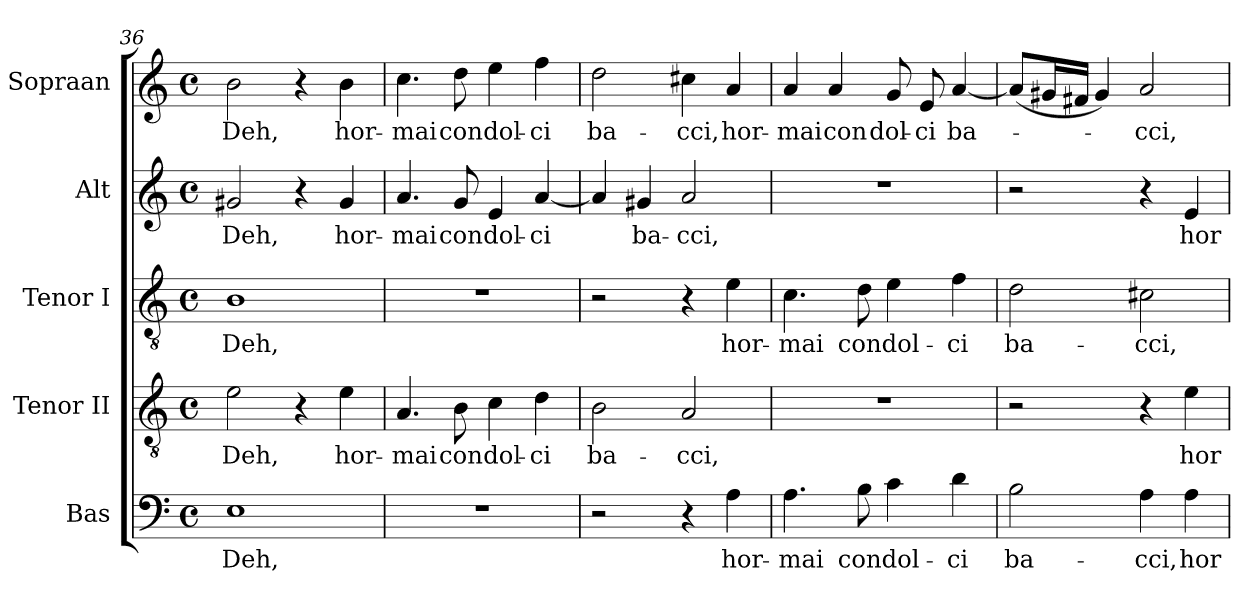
**kern	**text	**kern	**text	**kern	**text	**kern	**text	**kern	**text
*part5	*part5	*part4	*part4	*part3	*part3	*part2	*part2	*part1	*part1
*staff5	*staff5	*staff4	*staff4	*staff3	*staff3	*staff2	*staff2	*staff1	*staff1
*I"Bas	*	*I"Tenor II	*	*I"Tenor I	*	*I"Alt	*	*I"Sopraan	*
*I'B.	*	*I'T II.	*	*I'T I.	*	*I'A.	*	*I'S.	*
*clefF4	*	*clefGv2	*	*clefGv2	*	*clefG2	*	*clefG2	*
*k[]	*	*k[]	*	*k[]	*	*k[]	*	*k[]	*
*C:	*	*C:	*	*C:	*	*C:	*	*C:	*
*M4/4	*	*M4/4	*	*M4/4	*	*M4/4	*	*M4/4	*
*met(c)	*	*met(c)	*	*met(c)	*	*met(c)	*	*met(c)	*
=36	=36	=36	=36	=36	=36	=36	=36	=36	=36
!	!LO:LY:b:color=#000000	!	!	!	!	!	!	!	!
!	!	!	!LO:LY:b:color=#000000	!	!	!	!	!	!
!	!	!	!	!	!LO:LY:b:color=#000000	!	!	!	!
!	!	!	!	!	!	!	!LO:LY:b:color=#000000	!	!
!	!	!	!	!	!	!	!	!	!LO:LY:b:color=#000000
1Ei	Deh,	2ei\	Deh,	1Bi	Deh,	2g#Xi/	Deh,	2bi\	Deh,
.	.	4r	.	.	.	4r	.	4r	.
!	!	!	!LO:LY:b:color=#000000	!	!	!	!	!	!
!	!	!	!	!	!	!	!LO:LY:b:color=#000000	!	!
!	!	!	!	!	!	!	!	!	!LO:LY:b:color=#000000
.	.	4ei\	hor-	.	.	4g#i/	hor-	4bi\	hor-
=37	=37	=37	=37	=37	=37	=37	=37	=37	=37
!	!	!	!LO:LY:b:color=#000000	!	!	!	!	!	!
!	!	!	!	!	!	!	!LO:LY:b:color=#000000	!	!
!	!	!	!	!	!	!	!	!	!LO:LY:b:color=#000000
1r	.	4.Ai/	-mai	1r	.	4.ai/	-mai	4.cci\	-mai
!	!	!	!LO:LY:b:color=#000000	!	!	!	!	!	!
!	!	!	!	!	!	!	!LO:LY:b:color=#000000	!	!
!	!	!	!	!	!	!	!	!	!LO:LY:b:color=#000000
.	.	8Bi\	con	.	.	8gi/	con	8ddi\	con
!	!	!	!LO:LY:b:color=#000000	!	!	!	!	!	!
!	!	!	!	!	!	!	!LO:LY:b:color=#000000	!	!
!	!	!	!	!	!	!	!	!	!LO:LY:b:color=#000000
.	.	4ci\	dol-	.	.	4ei/	dol-	4eei\	dol-
!	!	!	!LO:LY:b:color=#000000	!	!	!	!	!	!
!	!	!	!	!	!	!	!LO:LY:b:color=#000000	!	!
!	!	!	!	!	!	!	!	!	!LO:LY:b:color=#000000
.	.	4di\	-ci	.	.	[<4ai/	-ci	4ffi\	-ci
!!LO:PB:g=z
=38	=38	=38	=38	=38	=38	=38	=38	=38	=38
!	!	!	!LO:LY:b:color=#000000	!	!	!	!	!	!
!	!	!	!	!	!	!	!	!	!LO:LY:b:color=#000000
2r	.	2Bi\	ba-	2r	.	4ai/]	.	2ddi\	ba-
!	!	!	!	!	!	!	!LO:LY:b:color=#000000	!	!
.	.	.	.	.	.	4g#Xi/	ba-	.	.
!	!	!	!LO:LY:b:color=#000000	!	!	!	!	!	!
!	!	!	!	!	!	!	!LO:LY:b:color=#000000	!	!
!	!	!	!	!	!	!	!	!	!LO:LY:b:color=#000000
4r	.	2Ai/	-cci,	4r	.	2ai/	-cci,	4cc#Xi\	-cci,
!	!LO:LY:b:color=#000000	!	!	!	!	!	!	!	!
!	!	!	!	!	!LO:LY:b:color=#000000	!	!	!	!
!	!	!	!	!	!	!	!	!	!LO:LY:b:color=#000000
4Ai\	hor-	.	.	4ei\	hor-	.	.	4ai/	hor-
=39	=39	=39	=39	=39	=39	=39	=39	=39	=39
!	!LO:LY:b:color=#000000	!	!	!	!	!	!	!	!
!	!	!	!	!	!LO:LY:b:color=#000000	!	!	!	!
!	!	!	!	!	!	!	!	!	!LO:LY:b:color=#000000
4.Ai\	-mai	1r	.	4.ci\	-mai	1r	.	4ai/	-mai
!	!	!	!	!	!	!	!	!	!LO:LY:b:color=#000000
.	.	.	.	.	.	.	.	4ai/	con
!	!LO:LY:b:color=#000000	!	!	!	!	!	!	!	!
!	!	!	!	!	!LO:LY:b:color=#000000	!	!	!	!
8Bi\	con	.	.	8di\	con	.	.	.	.
!	!LO:LY:b:color=#000000	!	!	!	!	!	!	!	!
!	!	!	!	!	!LO:LY:b:color=#000000	!	!	!	!
!	!	!	!	!	!	!	!	!	!LO:LY:b:color=#000000
4ci\	dol-	.	.	4ei\	dol-	.	.	8gi/	dol-
!	!	!	!	!	!	!	!	!	!LO:LY:b:color=#000000
.	.	.	.	.	.	.	.	8ei/	-ci
!	!LO:LY:b:color=#000000	!	!	!	!	!	!	!	!
!	!	!	!	!	!LO:LY:b:color=#000000	!	!	!	!
!	!	!	!	!	!	!	!	!	!LO:LY:b:color=#000000
4di\	-ci	.	.	4fi\	-ci	.	.	[<4ai/	ba-
=40	=40	=40	=40	=40	=40	=40	=40	=40	=40
!	!LO:LY:b:color=#000000	!	!	!	!	!	!	!	!
!	!	!	!	!	!LO:LY:b:color=#000000	!	!	!	!
2Bi\	ba-	2r	.	2di\	ba-	2r	.	(8ai/L]	.
.	.	.	.	.	.	.	.	16g#Xi/L	.
.	.	.	.	.	.	.	.	16f#Xi/JJ	.
.	.	.	.	.	.	.	.	4g#i/)	.
!	!LO:LY:b:color=#000000	!	!	!	!	!	!	!	!
!	!	!	!	!	!LO:LY:b:color=#000000	!	!	!	!
!	!	!	!	!	!	!	!	!	!LO:LY:b:color=#000000
4Ai\	-cci,	4r	.	2c#Xi\	-cci,	4r	.	2ai/	-cci,
!	!LO:LY:b:color=#000000	!	!	!	!	!	!	!	!
!	!	!	!LO:LY:b:color=#000000	!	!	!	!	!	!
!	!	!	!	!	!	!	!LO:LY:b:color=#000000	!	!
4Ai\	hor-	4ei\	hor-	.	.	4ei/	hor-	.	.
=	=	=	=	=	=	=	=	=	=
*-	*-	*-	*-	*-	*-	*-	*-	*-	*-
